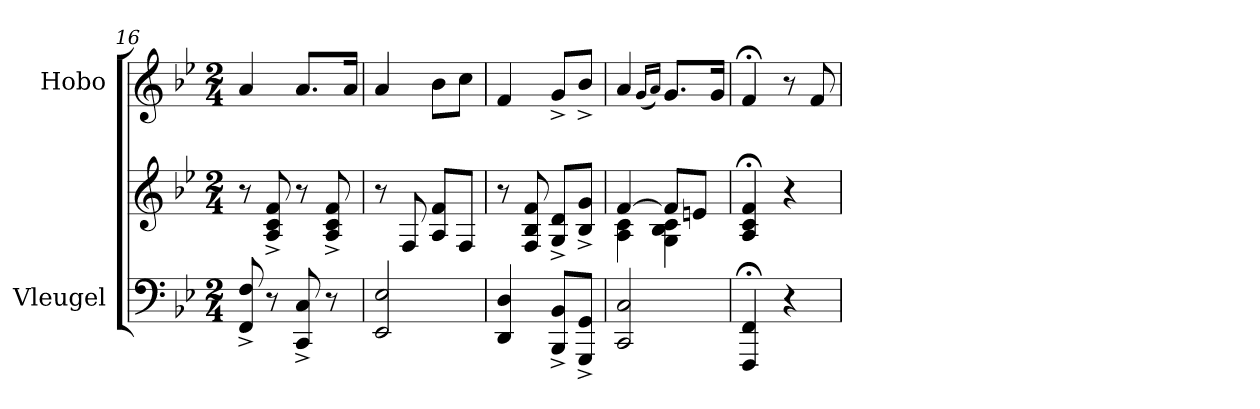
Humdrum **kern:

**kern	**kern	**kern
*part2	*part2	*part1
*staff3	*staff2	*staff1
*I"Vleugel	*	*I"Hobo
*	*	*I'H.
!!LO:LB:g=z
*clefF4	*clefG2	*clefG2
*k[b-e-]	*k[b-e-]	*k[b-e-]
*M2/4	*M2/4	*M2/4
=16	=16	=16
8FF/^ 8F/^	8r	4a/
8r	8A/^ 8c/^ 8f/^	.
8CC/^ 8C/^	8r	8.a/L
8r	8A/^ 8c/^ 8f/^	.
.	.	16a/Jk
=17	=17	=17
2EE-/ 2E-/	8r	4a/
.	8F/	.
.	8A/ 8f/L	8b-\L
.	8F/J	8cc\J
=18	=18	=18
4DD/ 4D/	8r	4f/
.	8F/ 8B-/ 8f/	.
8BBB-/^ 8BB-/^L	8G/^ 8d/^L	8g^/L
8GGG/^ 8GG/^J	8B-/^ 8g/^J	8b-^/J
=19	=19	=19
*	*^	*
2CC/ 2C/	[4f/	4A\ 4c\	4a/
.	.	.	(16qg/LL
.	.	.	16qa/JJ)
.	8f/L]	4G\ 4B-\ 4c\	8.g/L
.	8en/J	.	.
.	.	.	16g/Jk
*	*v	*v	*
=20	=20	=20
*	*	*MM40
4FFF/;< 4FF/;<	4A/;< 4c/;< 4f/;<	4f;</
4r	4r	8r
.	.	8f/
=	=	=
*-	*-	*-
